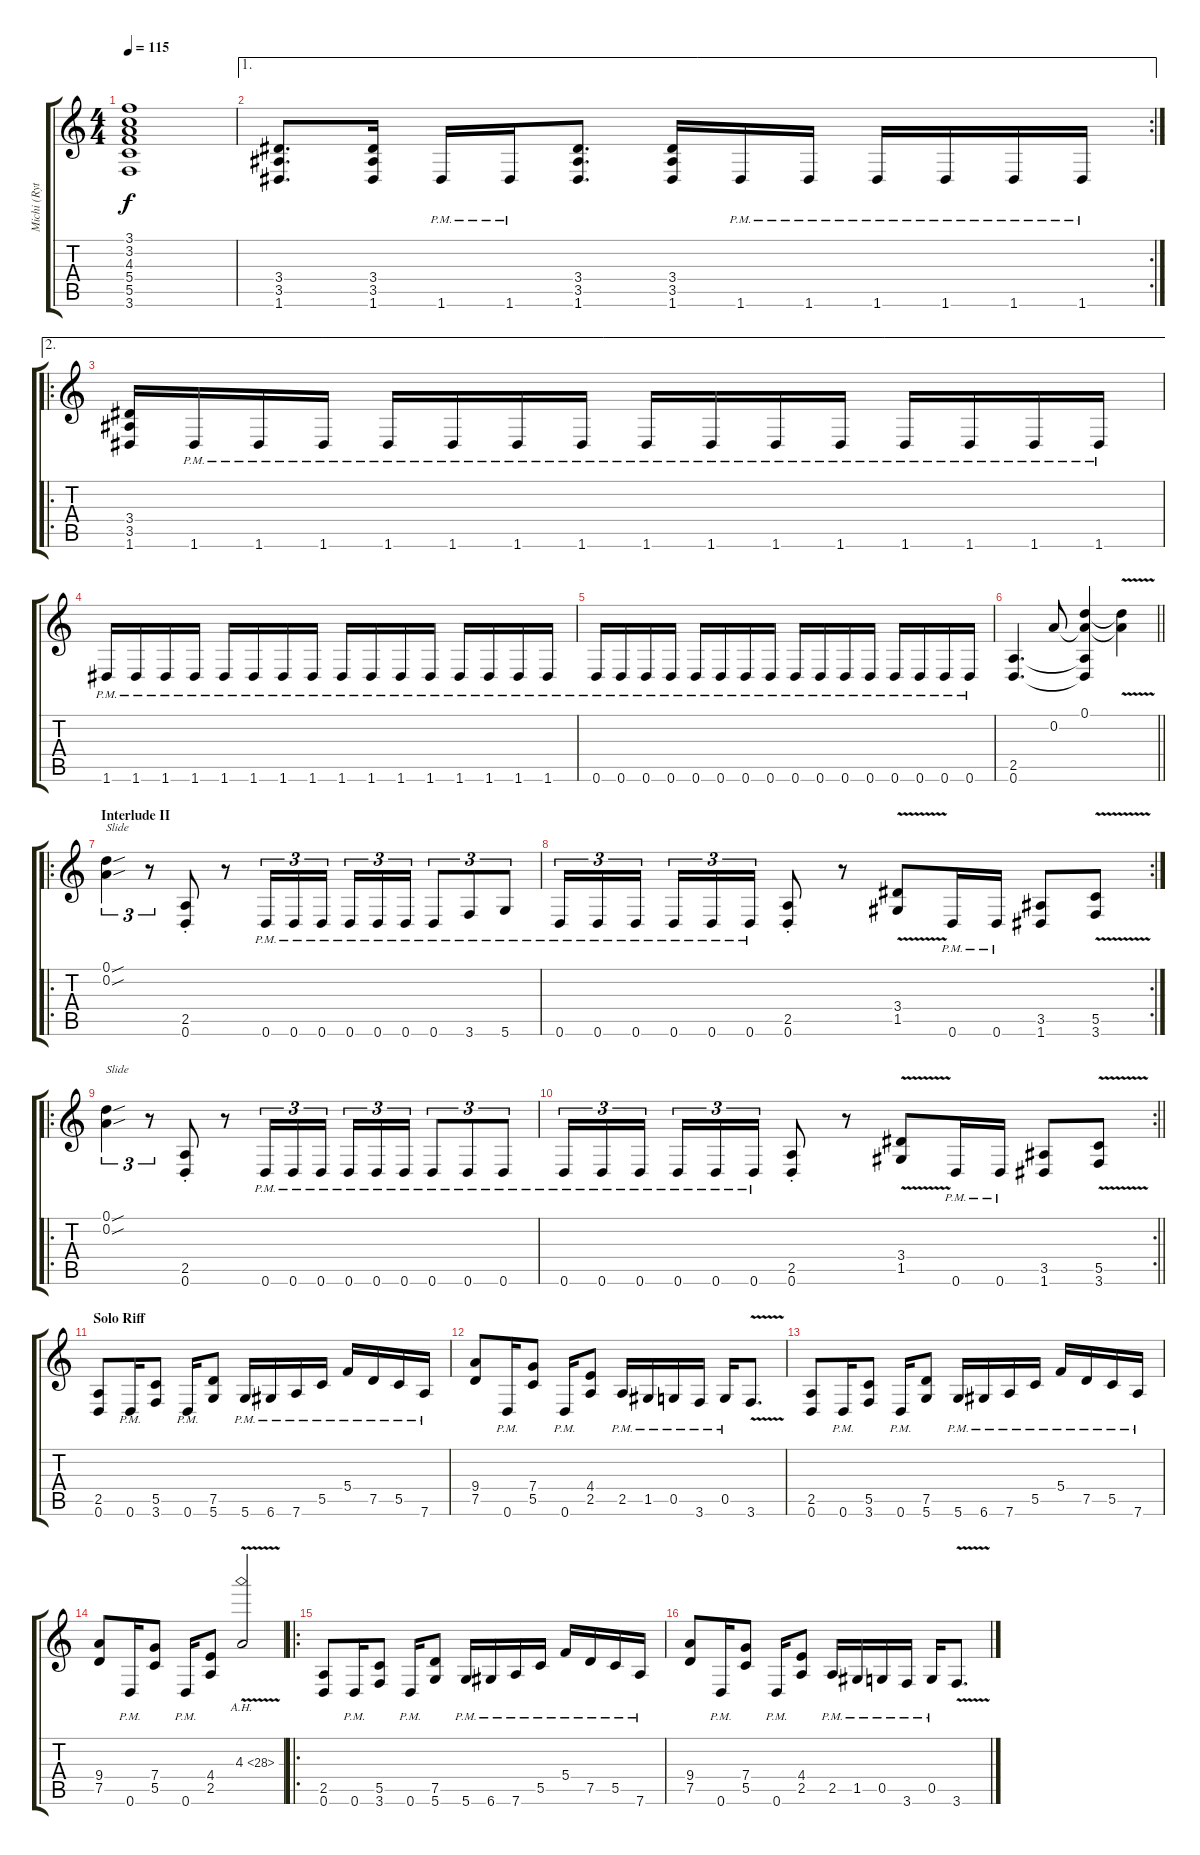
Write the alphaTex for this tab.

\track ("Michi (Rythm Guitar I)" "Michi (Ryt") {instrument distortionguitar}
\staff {score tabs}
\tuning (D4 A3 F3 C3 G2 D2) {hide}
\ts (4 4)
\tempo 115
\clef g2
\ks c
(3.1 3.2 4.3 5.4 5.5 3.6).1{dy f} |
\ae 1
\rc 2
(3.4 3.5 1.6).8{d} (3.4 3.5 1.6).16 1.6{pm}.16 1.6{pm}.16 (3.4 3.5 1.6).8{d} (3.4 3.5 1.6).16 1.6{pm}.16 1.6{pm}.16 1.6{pm}.16 1.6{pm}.16 1.6{pm}.16 1.6{pm}.16 |
\ae 2
\ro
(3.4 3.5 1.6).16 1.6{pm}.16 1.6{pm}.16 1.6{pm}.16 1.6{pm}.16 1.6{pm}.16 1.6{pm}.16 1.6{pm}.16 1.6{pm}.16 1.6{pm}.16 1.6{pm}.16 1.6{pm}.16 1.6{pm}.16 1.6{pm}.16 1.6{pm}.16 1.6{pm}.16 |
1.6{pm}.16 1.6{pm}.16 1.6{pm}.16 1.6{pm}.16 1.6{pm}.16 1.6{pm}.16 1.6{pm}.16 1.6{pm}.16 1.6{pm}.16 1.6{pm}.16 1.6{pm}.16 1.6{pm}.16 1.6{pm}.16 1.6{pm}.16 1.6{pm}.16 1.6{pm}.16 |
0.6{pm}.16 0.6{pm}.16 0.6{pm}.16 0.6{pm}.16 0.6{pm}.16 0.6{pm}.16 0.6{pm}.16 0.6{pm}.16 0.6{pm}.16 0.6{pm}.16 0.6{pm}.16 0.6{pm}.16 0.6{pm}.16 0.6{pm}.16 0.6{pm}.16 0.6{pm}.16 |
\barLineRight lightlight
(2.5 0.6).4{d} 0.2.8 (0.1 0.2{t} 2.5{t} 0.6{t}).4 (0.1{v t} 0.2{v t}).4 |
\ro
\section ("" "Interlude II")
(0.1{sou} 0.2{sou}).4{tu (3 2) txt "Slide"} r.8{tu (3 2)} (2.5{st} 0.6{st}).8 r.8 0.6{pm}.16{tu (3 2)} 0.6{pm}.16{tu (3 2)} 0.6{pm}.16{tu (3 2) beam splitsecondary} 0.6{pm}.16{tu (3 2)} 0.6{pm}.16{tu (3 2)} 0.6{pm}.16{tu (3 2)} 0.6{pm}.8{tu (3 2)} 3.6{pm}.8{tu (3 2)} 5.6{pm}.8{tu (3 2)} |
\rc 2
0.6{pm}.16{tu (3 2)} 0.6{pm}.16{tu (3 2)} 0.6{pm}.16{tu (3 2) beam splitsecondary} 0.6{pm}.16{tu (3 2)} 0.6{pm}.16{tu (3 2)} 0.6{pm}.16{tu (3 2)} (2.5{st} 0.6{st}).8 r.8 (3.4{v} 1.5{v}).8 0.6{pm}.16 0.6{pm}.16 (3.5 1.6).8 (5.5{v} 3.6{v}).8 |
\ro
(0.1{sou} 0.2{sou}).4{tu (3 2) txt "Slide"} r.8{tu (3 2)} (2.5{st} 0.6{st}).8 r.8 0.6{pm}.16{tu (3 2)} 0.6{pm}.16{tu (3 2)} 0.6{pm}.16{tu (3 2) beam splitsecondary} 0.6{pm}.16{tu (3 2)} 0.6{pm}.16{tu (3 2)} 0.6{pm}.16{tu (3 2)} 0.6{pm}.8{tu (3 2)} 0.6{pm}.8{tu (3 2)} 0.6{pm}.8{tu (3 2)} |
\rc 2
\barLineRight lightlight
0.6{pm}.16{tu (3 2)} 0.6{pm}.16{tu (3 2)} 0.6{pm}.16{tu (3 2) beam splitsecondary} 0.6{pm}.16{tu (3 2)} 0.6{pm}.16{tu (3 2)} 0.6{pm}.16{tu (3 2)} (2.5{st} 0.6{st}).8 r.8 (3.4{v} 1.5{v}).8 0.6{pm}.16 0.6{pm}.16 (3.5 1.6).8 (5.5{v} 3.6{v}).8 |
\section ("" "Solo Riff")
(2.5 0.6).8{volume 13 balance 2 instrument distortionguitar} 0.6{pm}.16 (5.5 3.6).8 0.6{pm}.16 (7.5 5.6).8 5.6{pm}.16 6.6{pm}.16 7.6{pm}.16 5.5{pm}.16 5.4{pm}.16 7.5{pm}.16 5.5{pm}.16 7.6{pm}.16 |
(9.4 7.5).8 0.6{pm}.16 (7.4 5.5).8 0.6{pm}.16 (4.4 2.5).8 2.5{pm}.16 1.5{pm}.16 0.5{pm}.16 3.6{pm}.16 0.5{pm}.16 3.6{v}.8{d} |
(2.5 0.6).8 0.6{pm}.16 (5.5 3.6).8 0.6{pm}.16 (7.5 5.6).8 5.6{pm}.16 6.6{pm}.16 7.6{pm}.16 5.5{pm}.16 5.4{pm}.16 7.5{pm}.16 5.5{pm}.16 7.6{pm}.16 |
(9.4 7.5).8 0.6{pm}.16 (7.4 5.5).8 0.6{pm}.16 (4.4 2.5).8 4.3{ah 24 v}.2{volume 13 balance 2 instrument distortionguitar} |
\ro
(2.5 0.6).8{volume 13 balance 0} 0.6{pm}.16 (5.5 3.6).8 0.6{pm}.16 (7.5 5.6).8 5.6{pm}.16 6.6{pm}.16 7.6{pm}.16 5.5{pm}.16 5.4{pm}.16 7.5{pm}.16 5.5{pm}.16 7.6{pm}.16 |
(9.4 7.5).8 0.6{pm}.16 (7.4 5.5).8 0.6{pm}.16 (4.4 2.5).8 2.5{pm}.16 1.5{pm}.16 0.5{pm}.16 3.6{pm}.16 0.5{pm}.16 3.6{v}.8{d}
